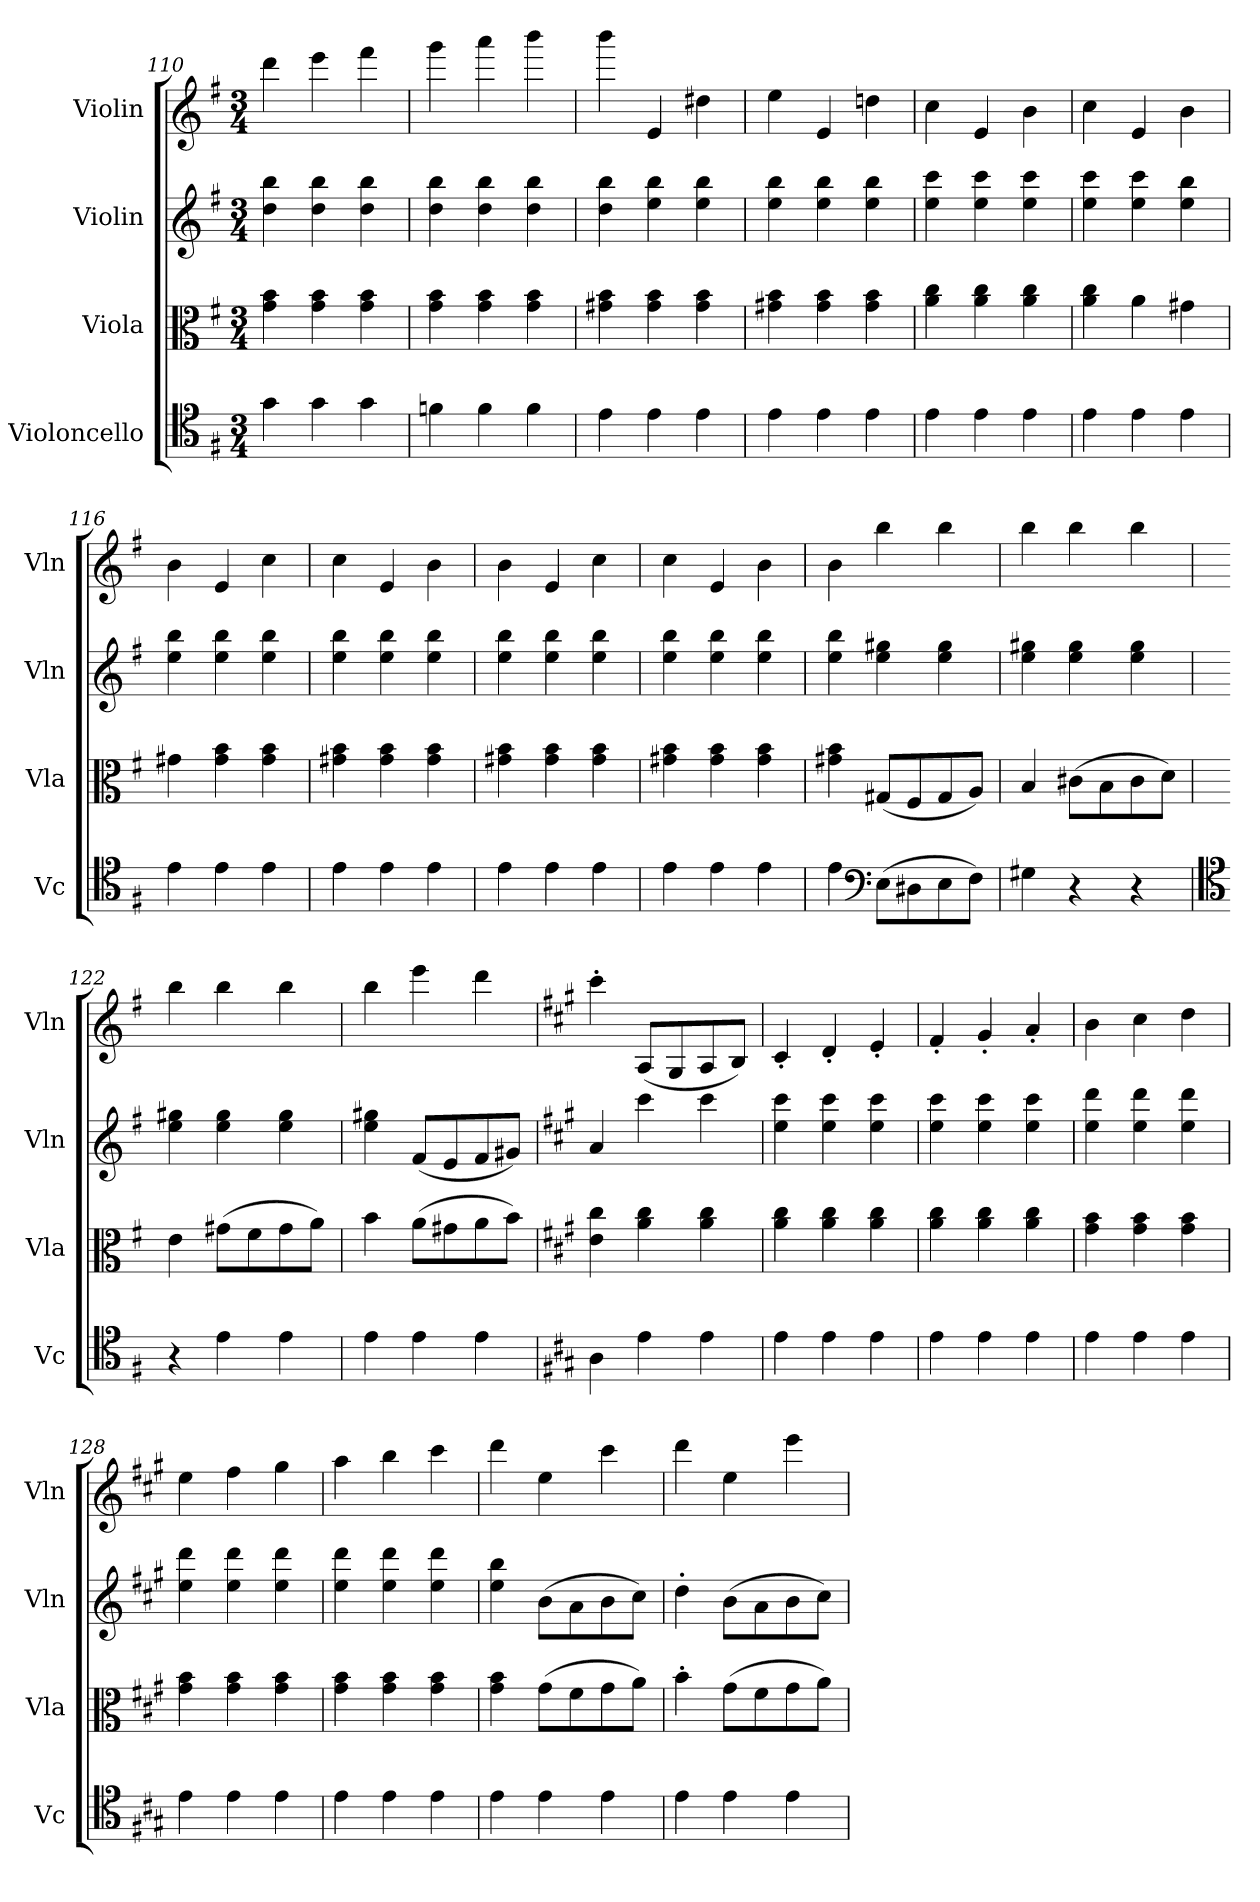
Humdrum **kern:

**kern	**kern	**kern	**kern
*part4	*part3	*part2	*part1
*staff4	*staff3	*staff2	*staff1
*I"Violoncello	*I"Viola	*I"Violin	*I"Violin
*I'Vc	*I'Vla	*I'Vln	*I'Vln
*clefC4	*clefC3	*clefG2	*clefG2
*k[f#]	*k[f#]	*k[f#]	*k[f#]
*M3/4	*M3/4	*M3/4	*M3/4
=110	=110	=110	=110
4g\	4g\ 4b\	4dd\ 4bb\	4ddd\
4g\	4g\ 4b\	4dd\ 4bb\	4eee\
4g\	4g\ 4b\	4dd\ 4bb\	4fff#\
=111	=111	=111	=111
4fn\	4g\ 4b\	4dd\ 4bb\	4ggg\
4f\	4g\ 4b\	4dd\ 4bb\	4aaa\
4f\	4g\ 4b\	4dd\ 4bb\	4bbb\
=112	=112	=112	=112
4e\	4g#X\ 4b\	4dd\ 4bb\	4bbb\
4e\	4g#\ 4b\	4ee\ 4bb\	4e/
4e\	4g#\ 4b\	4ee\ 4bb\	4dd#X\
=113	=113	=113	=113
4e\	4g#X\ 4b\	4ee\ 4bb\	4ee\
4e\	4g#\ 4b\	4ee\ 4bb\	4e/
4e\	4g#\ 4b\	4ee\ 4bb\	4ddn\
=114	=114	=114	=114
4e\	4a\ 4cc\	4ee\ 4ccc\	4cc\
4e\	4a\ 4cc\	4ee\ 4ccc\	4e/
4e\	4a\ 4cc\	4ee\ 4ccc\	4b\
=115	=115	=115	=115
4e\	4a\ 4cc\	4ee\ 4ccc\	4cc\
4e\	4a\	4ee\ 4ccc\	4e/
4e\	4g#X\	4ee\ 4bb\	4b\
=116	=116	=116	=116
4e\	4g#X\	4ee\ 4bb\	4b\
4e\	4g#\ 4b\	4ee\ 4bb\	4e/
4e\	4g#\ 4b\	4ee\ 4bb\	4cc\
=117	=117	=117	=117
4e\	4g#X\ 4b\	4ee\ 4bb\	4cc\
4e\	4g#\ 4b\	4ee\ 4bb\	4e/
4e\	4g#\ 4b\	4ee\ 4bb\	4b\
=118	=118	=118	=118
4e\	4g#X\ 4b\	4ee\ 4bb\	4b\
4e\	4g#\ 4b\	4ee\ 4bb\	4e/
4e\	4g#\ 4b\	4ee\ 4bb\	4cc\
=119	=119	=119	=119
4e\	4g#X\ 4b\	4ee\ 4bb\	4cc\
4e\	4g#\ 4b\	4ee\ 4bb\	4e/
4e\	4g#\ 4b\	4ee\ 4bb\	4b\
=120	=120	=120	=120
4e\	4g#X\ 4b\	4ee\ 4bb\	4b\
*clefF4	*	*	*
(8E\L	(8G#X/L	4ee\ 4gg#X\	4bb\
8D#X\	8F#/	.	.
8E\	8G#/	4ee\ 4gg#\	4bb\
8F#\J)	8A/J)	.	.
=121	=121	=121	=121
4G#X\	4B/	4ee\ 4gg#X\	4bb\
4r	(8c#X\L	4ee\ 4gg#\	4bb\
.	8B\	.	.
4r	8c#\	4ee\ 4gg#\	4bb\
.	8d\J)	.	.
=122	=122	=122	=122
*clefC4	*	*	*
4r	4e\	4ee\ 4gg#X\	4bb\
4e\	(8g#X\L	4ee\ 4gg#\	4bb\
.	8f#\	.	.
4e\	8g#\	4ee\ 4gg#\	4bb\
.	8a\J)	.	.
=123	=123	=123	=123
4e\	4b\	4ee\ 4gg#X\	4bb\
4e\	(8a\L	(8f#/L	4eee\
.	8g#X\	8e/	.
4e\	8a\	8f#/	4ddd\
.	8b\J)	8g#X/J)	.
=124	=124	=124	=124
*k[f#c#g#]	*k[f#c#g#]	*k[f#c#g#]	*k[f#c#g#]
4A\	4e\ 4cc#\	4a/	4ccc#'\
4e\	4a\ 4cc#\	4ccc#\	(8A/L
.	.	.	8G#/
4e\	4a\ 4cc#\	4ccc#\	8A/
.	.	.	8B/J)
=125	=125	=125	=125
4e\	4a\ 4cc#\	4ee\ 4ccc#\	4c#'/
4e\	4a\ 4cc#\	4ee\ 4ccc#\	4d'/
4e\	4a\ 4cc#\	4ee\ 4ccc#\	4e'/
=126	=126	=126	=126
4e\	4a\ 4cc#\	4ee\ 4ccc#\	4f#'/
4e\	4a\ 4cc#\	4ee\ 4ccc#\	4g#'/
4e\	4a\ 4cc#\	4ee\ 4ccc#\	4a'/
=127	=127	=127	=127
4e\	4g#\ 4b\	4ee\ 4ddd\	4b\
4e\	4g#\ 4b\	4ee\ 4ddd\	4cc#\
4e\	4g#\ 4b\	4ee\ 4ddd\	4dd\
=128	=128	=128	=128
4e\	4g#\ 4b\	4ee\ 4ddd\	4ee\
4e\	4g#\ 4b\	4ee\ 4ddd\	4ff#\
4e\	4g#\ 4b\	4ee\ 4ddd\	4gg#\
=129	=129	=129	=129
4e\	4g#\ 4b\	4ee\ 4ddd\	4aa\
4e\	4g#\ 4b\	4ee\ 4ddd\	4bb\
4e\	4g#\ 4b\	4ee\ 4ddd\	4ccc#\
=130	=130	=130	=130
4e\	4g#\ 4b\	4ee\ 4bb\	4ddd\
4e\	(8g#\L	(8b\L	4ee\
.	8f#\	8a\	.
4e\	8g#\	8b\	4ccc#\
.	8a\J)	8cc#\J)	.
=131	=131	=131	=131
4e\	4b'\	4dd'\	4ddd\
4e\	(8g#\L	(8b\L	4ee\
.	8f#\	8a\	.
4e\	8g#\	8b\	4eee\
.	8a\J)	8cc#\J)	.
=	=	=	=
*-	*-	*-	*-
